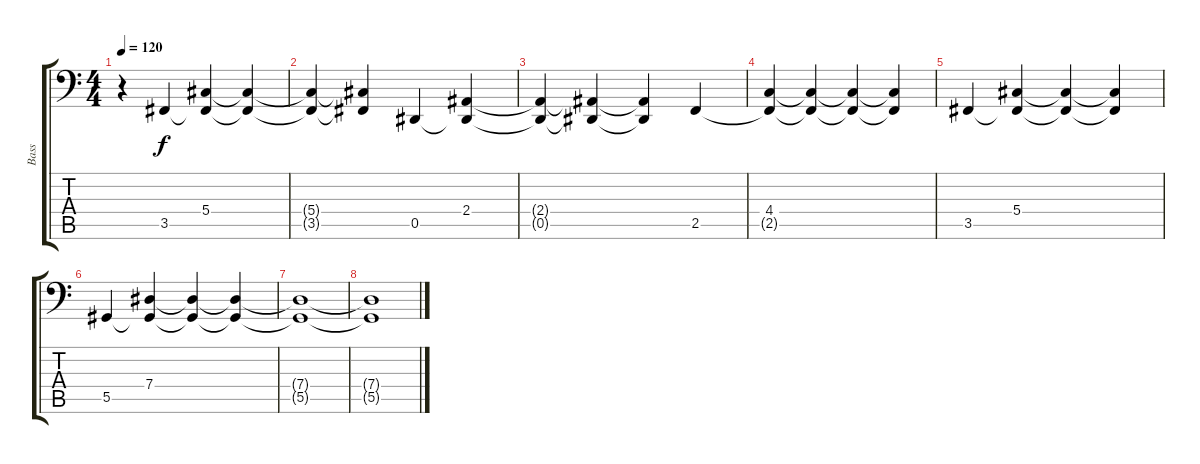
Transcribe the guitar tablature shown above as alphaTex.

\track ("Bass" "Bass") {instrument electricbassfinger}
\staff {score tabs}
\tuning (B2 Gb2 Db2 Ab1 Eb1 Bb0) {hide}
\ts (4 4)
\tempo 120
\clef f4
\ks c
r.4{dy f} 3.5.4{volume 16} (5.4 3.5{t}).4 (5.4{t} 3.5{t}).4 |
(5.4{t} 3.5{t}).4 (5.4{t} 3.5{t}).4 0.5.4 (2.4 0.5{t}).4 |
(2.4{t} 0.5{t}).4 (2.4{t} 0.5{t}).4 (2.4{t} 0.5{t}).4 2.5.4 |
(4.4 2.5{t}).4 (4.4{t} 2.5{t}).4 (4.4{t} 2.5{t}).4 (4.4{t} 2.5{t}).4 |
3.5.4 (5.4 3.5{t}).4 (5.4{t} 3.5{t}).4 (5.4{t} 3.5{t}).4 |
5.5.4 (7.4 5.5{t}).4 (7.4{t} 5.5{t}).4 (7.4{t} 5.5{t}).4 |
(7.4{t} 5.5{t}).1 |
(7.4{t} 5.5{t}).1
